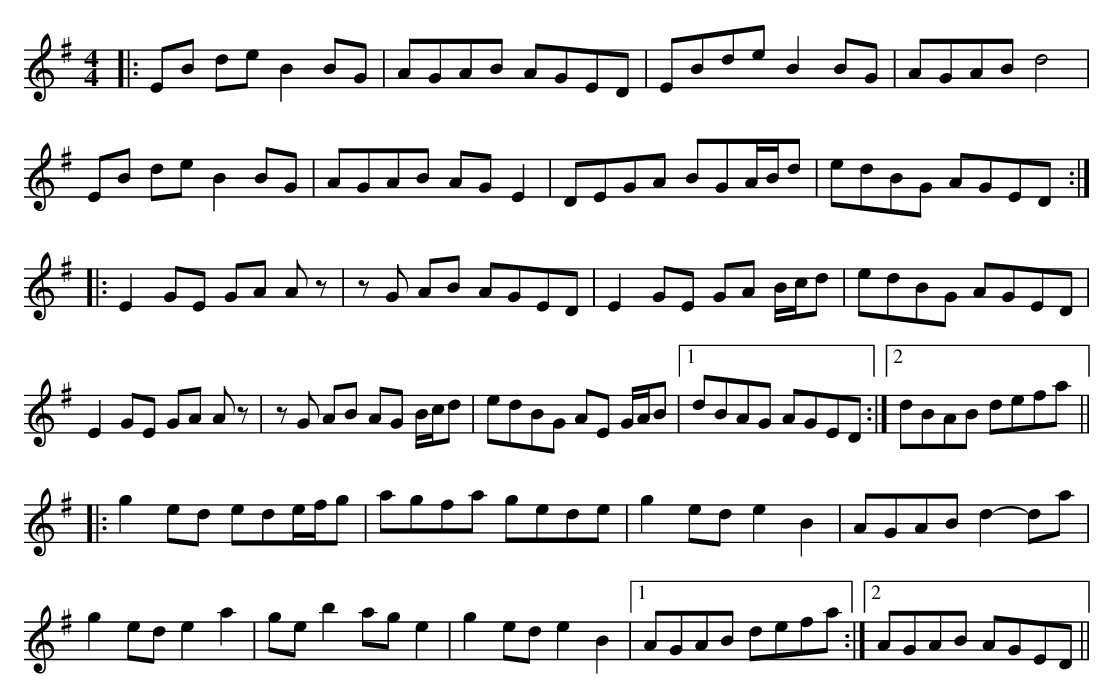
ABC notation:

X:1
M:4/4
K:Emin
|:EB de B2 BG|AGAB AGED|EBde B2 BG|AGAB d4|
EB de B2 BG|AGAB AGE2|DEGA BGA/2B/2d|edBG AGED:|
|:E2GE GA Az|zG AB AGED|E2GE GA B/2c/2d|edBG AGED|
E2GE GA Az|zG AB AG B/2c/2d|edBG AE G/2A/2B|1 dBAG AGED:|2 dBAB defa||
|:g2ed ede/2f/2g|agfa gede|g2ed e2 B2|AGAB d2-da|
g2ed e2 a2|ge b2 ag e2|g2ed e2 B2|1 AGAB defa:|2 AGAB AGED||
